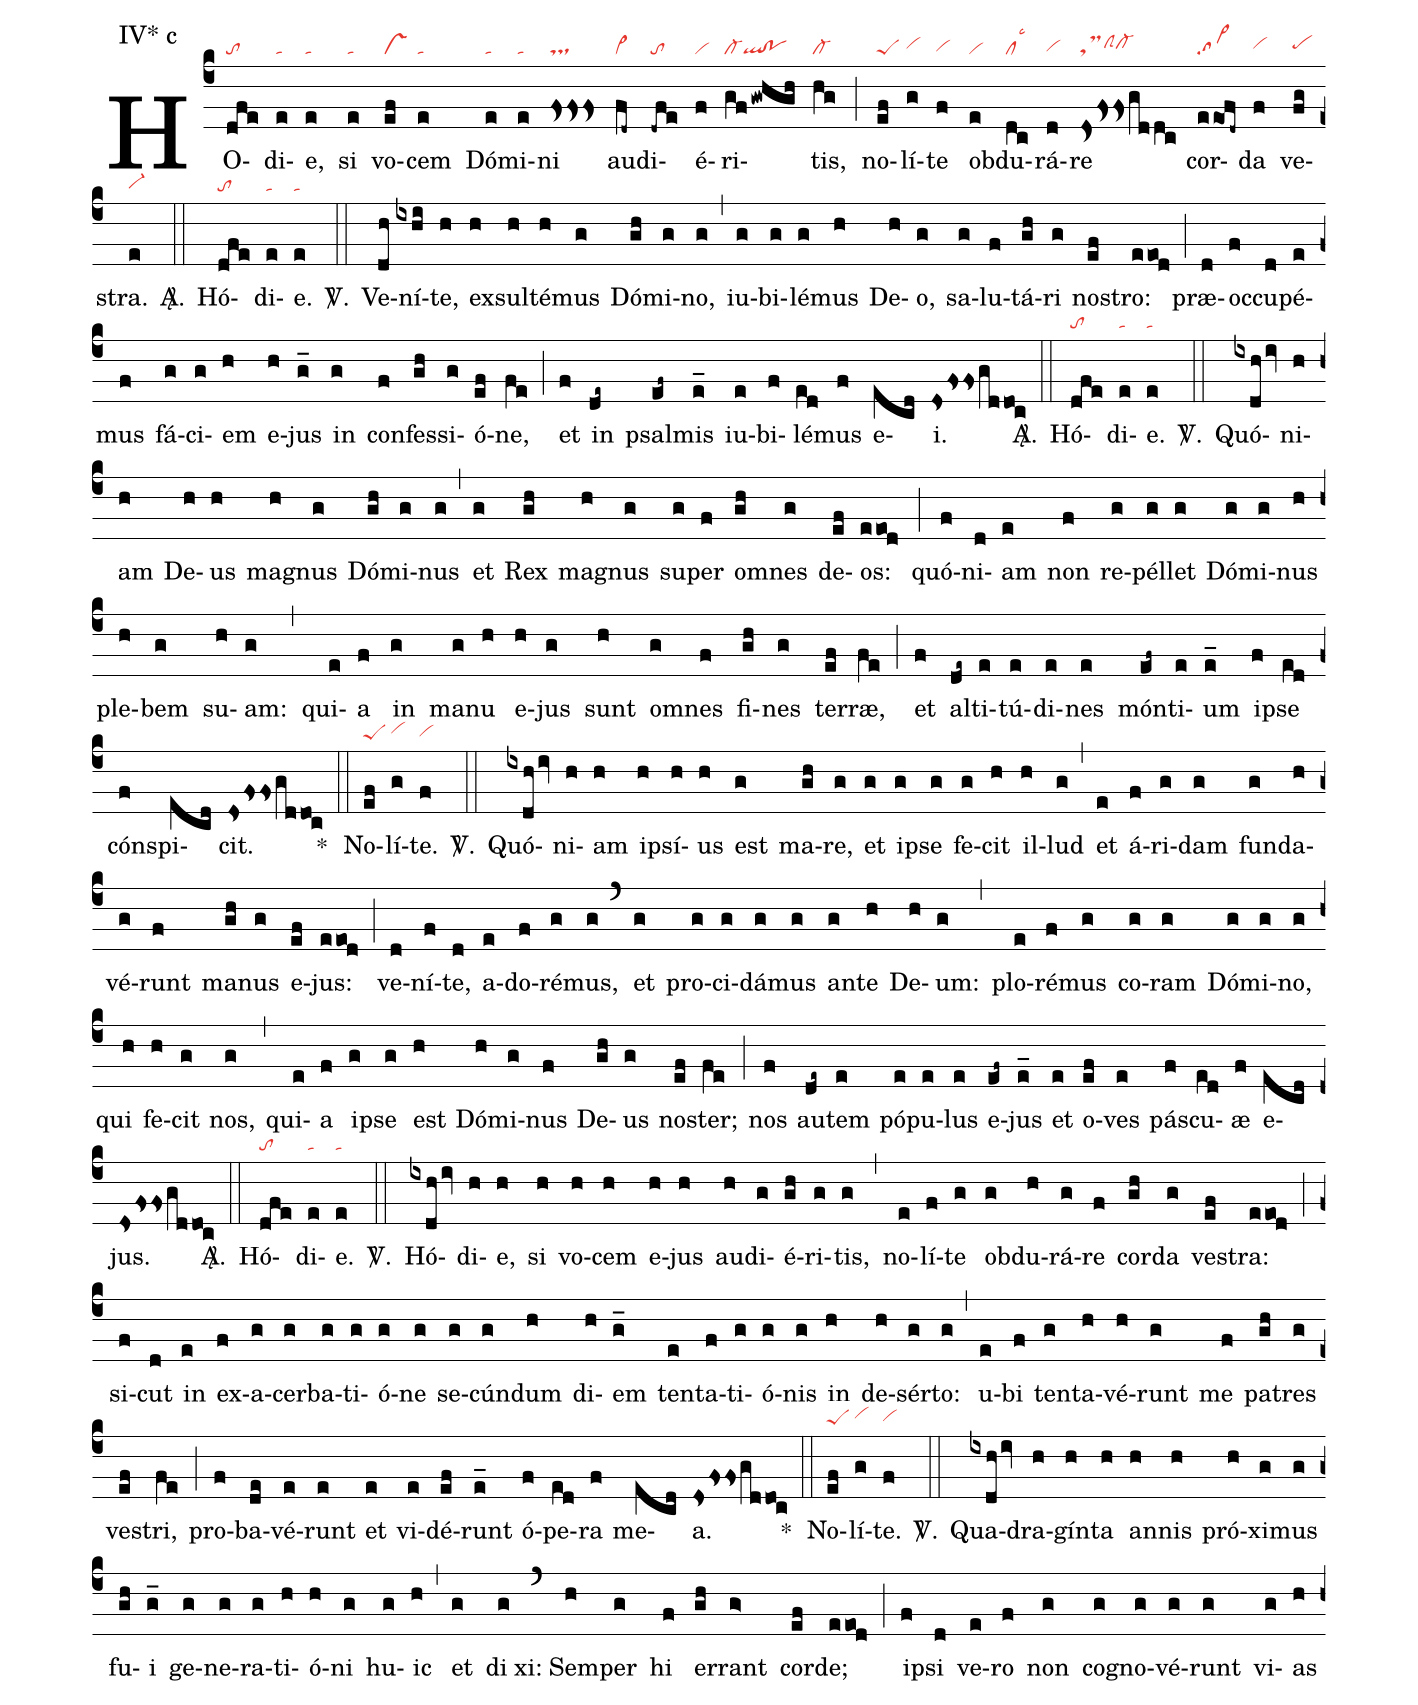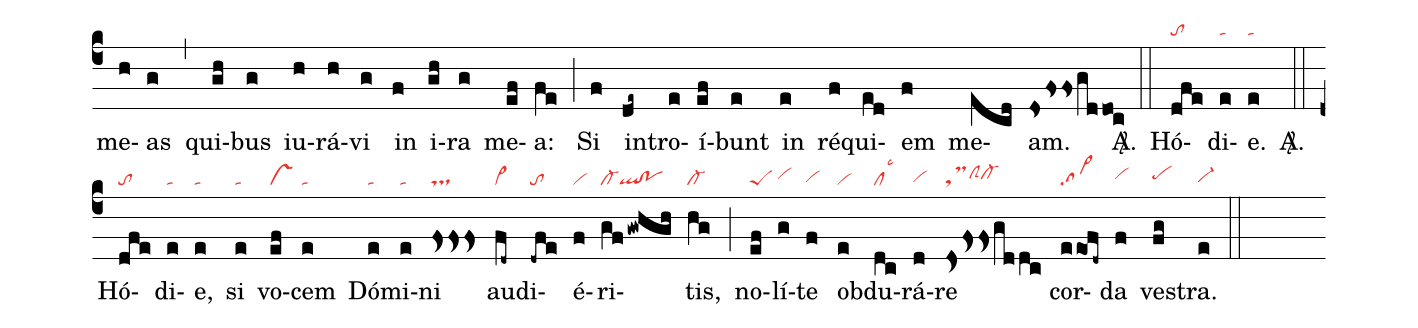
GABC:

mode: 4;
annotation: IV* c;
nabc-lines: 1;
%%
(c4)
HO(dfe|to)di(e|ta)e,(e|ta) si(e|ta) vo(ef|vs)cem(e|ta) Dó(e|ta)mi(e|ta)ni(fs<fs<fs<|ts) au(fd~|vi>)di(-dfe|to)é(f|vi)ri(gfgwhgh|cl-ql!po)tis,(hg|cl-) (;)
no(ef|peS)lí(g|vihh)te(f|vihg) ob(e|vi)du(dc|cllsc3)rá(d|vihg)re(ds<fs<fs<gddc|tsMclShhcl-hh) cor(eeofd~|sa>)da(f|vihh) ve(fg|pehh)stra.(e|vi-hg) <sp>A/</sp>.(::)

Hó(dfe|to)di(e|ta)e.(e|ta) <sp>V/</sp>.(::)

Ve(dh)ní(ixhi)te,(h) ex(h)sul(h)té(h)mus(g) Dó(gh)mi(g)no,(g) (,)
iu(g)bi(g)lé(g)mus(h) De(h)o,(g) sa(g)lu(f)tá(gh)ri(g) no(ef)stro: (eeod) (;)
præ(d)oc(f)cu(d)pé(e)mus(f) fá(g)ci(g)em(h) e(h)jus(g_) in(g) con(f)fes(gh)si(g)ó(ef)ne,(fe) (;)
et(f) in(de~) psal(ef~)mis(e_) iu(e)bi(f)lé(ed)mus(f) e(ecd)i.(dsfsfsgddoc) <sp>A/</sp>.(::)

Hó(dfe|to)di(e|ta)e.(e|ta) <sp>V/</sp>.(::)

Quó(ixdh/iv)ni(h)am(h) De(h)us(h) mag(h)nus(g) Dó(gh)mi(g)nus(g) (,)
et(g) Rex(gh) mag(h)nus(g) su(g)per(f) om(gh)nes(g) de(ef)os: (eeod) (;)
quó(f)ni(d)am(e) non(f) re(g)pél(g)let(g) Dó(g)mi(g)nus(h) ple(h)bem(g) su(h)am:(g) (,)
qui(e)a(f) in(g) ma(g)nu(h) e(h)jus(g) sunt(h) om(g)nes(f) fi(gh)nes(g) ter(ef)ræ,(fe) (;)
et(f) al(de~)ti(e)tú(e)di(e)nes(e) món(ef~)ti(e)um(e_) i(f)pse(ed) cón(f)spi(ecd)cit.(dsfsfsgddoc) *(::)

No(ef|peS)lí(g|vihh)te.(f|vihg) <sp>V/</sp>.(::)

Quó(ixdh/iv)ni(h)am(h) ip(h)sí(h)us(h) est(g) ma(gh)re,(g) et(g) ip(g)se(g) fe(g)cit(h) il(h)lud(g) (,)
et(e) á(f)ri(g)dam(g) fun(g)da(h)vé(g)runt(f) ma(gh)nus(g) e(ef)jus:(eeod) (;)
ve(d)ní(f)te,(d) a(e)do(f)ré(g)mus,(g) (`)
et(g) pro(g)ci(g)dá(g)mus(g) an(g)te(h) De(h)um:(g) (,)
plo(e)ré(f)mus(g) co(g)ram(g) Dó(g)mi(g)no,(g) qui(h) fe(h)cit(g) nos,(g) (,)
qui(e)a(f) ip(g)se(g) est(h) Dó(h)mi(g)nus(f) De(gh)us(g) no(ef)ster;(fe) (;)
nos(f) au(de~)tem(e) pó(e)pu(e)lus(e) e(ef~)jus(e_) et(e) o(ef)ves(e) pá(f)scu(ed)æ(f) e(ecd)jus.(dsfsfsgddoc) <sp>A/</sp>.(::)

Hó(dfe|to)di(e|ta)e.(e|ta) <sp>V/</sp>.(::)

Hó(ixdh/iv)di(h)e,(h) si(h) vo(h)cem(h) e(h)jus(h) au(h)di(g)é(gh)ri(g)tis,(g) (,)
no(e)lí(f)te(g) ob(g)du(h)rá(g)re(f) cor(gh)da(g) ve(ef)stra:(eeod) (;)
si(f)cut(d) in(e) ex(f)a(g)cer(g)ba(g)ti(g)ó(g)ne(g) se(g)cún(g)dum(h) di(h)em(g_) ten(e)ta(f)ti(g)ó(g)nis(g) in(h) de(h)sér(g)to:(g) (,)
u(e)bi(f) ten(g)ta(h)vé(h)runt(g) me(f) pa(gh)tres(g) ve(ef)stri,(fe) (;)
pro(f)ba(de)vé(e)runt(e) et(e) vi(e)dé(ef)runt(e_) ó(f)pe(ed)ra(f) me(ecd)a.(dsfsfsgddoc) *(::)

No(ef|peS)lí(g|vihh)te.(f|vihg) <sp>V/</sp>.(::)

Qua(ixdh/iv)dra(h)gín(h)ta(h) an(h)nis(h) pró(h)xi(g)mus(g) fu(gh)i(g_) ge(g)ne(g)ra(g)ti(h)ó(h)ni(g) hu(g)ic(h) (,)
et(g) di(g)xi:(`)
Sem(h)per(g) hi(f) er(gh)rant(g>) cor(ef)de; (eeod) (;)
ip(f)si(d) ve(e)ro(f) non(g) cog(g)no(g)vé(g)runt(g) vi(g)as(h) me(h)as(g) (,)
qui(gh)bus(g) iu(h)rá(h)vi(g) in(f) i(gh)ra(g) me(ef)a:(fe) (;)
Si(f) in(de~)tro(e)í(ef)bunt(e) in(e) ré(f)qui(ed)em(f) me(ecd)am.(dsfsfsgddoc) <sp>A/</sp>.(::)

Hó(dfe|to)di(e|ta)e.(e|ta) <sp>A/</sp>.(::)

Hó(dfe|to)di(e|ta)e,(e|ta) si(e|ta) vo(ef|vs)cem(e|ta) Dó(e|ta)mi(e|ta)ni(fs<fs<fs<|ts) au(fd~|vi>)di(-dfe|to)é(f|vi)ri(gfgwhgh|cl-ql!po)tis,(hg|cl-) (;)
no(ef|peS)lí(g|vihh)te(f|vihg) ob(e|vi)du(dc|cllsc3)rá(d|vihg)re(ds<fs<fs<gddc|tsMclShhcl-hh) cor(eeofd~|sa>)da(f|vihh) ve(fg|pehh)stra.(e|vi-hg) (::)
